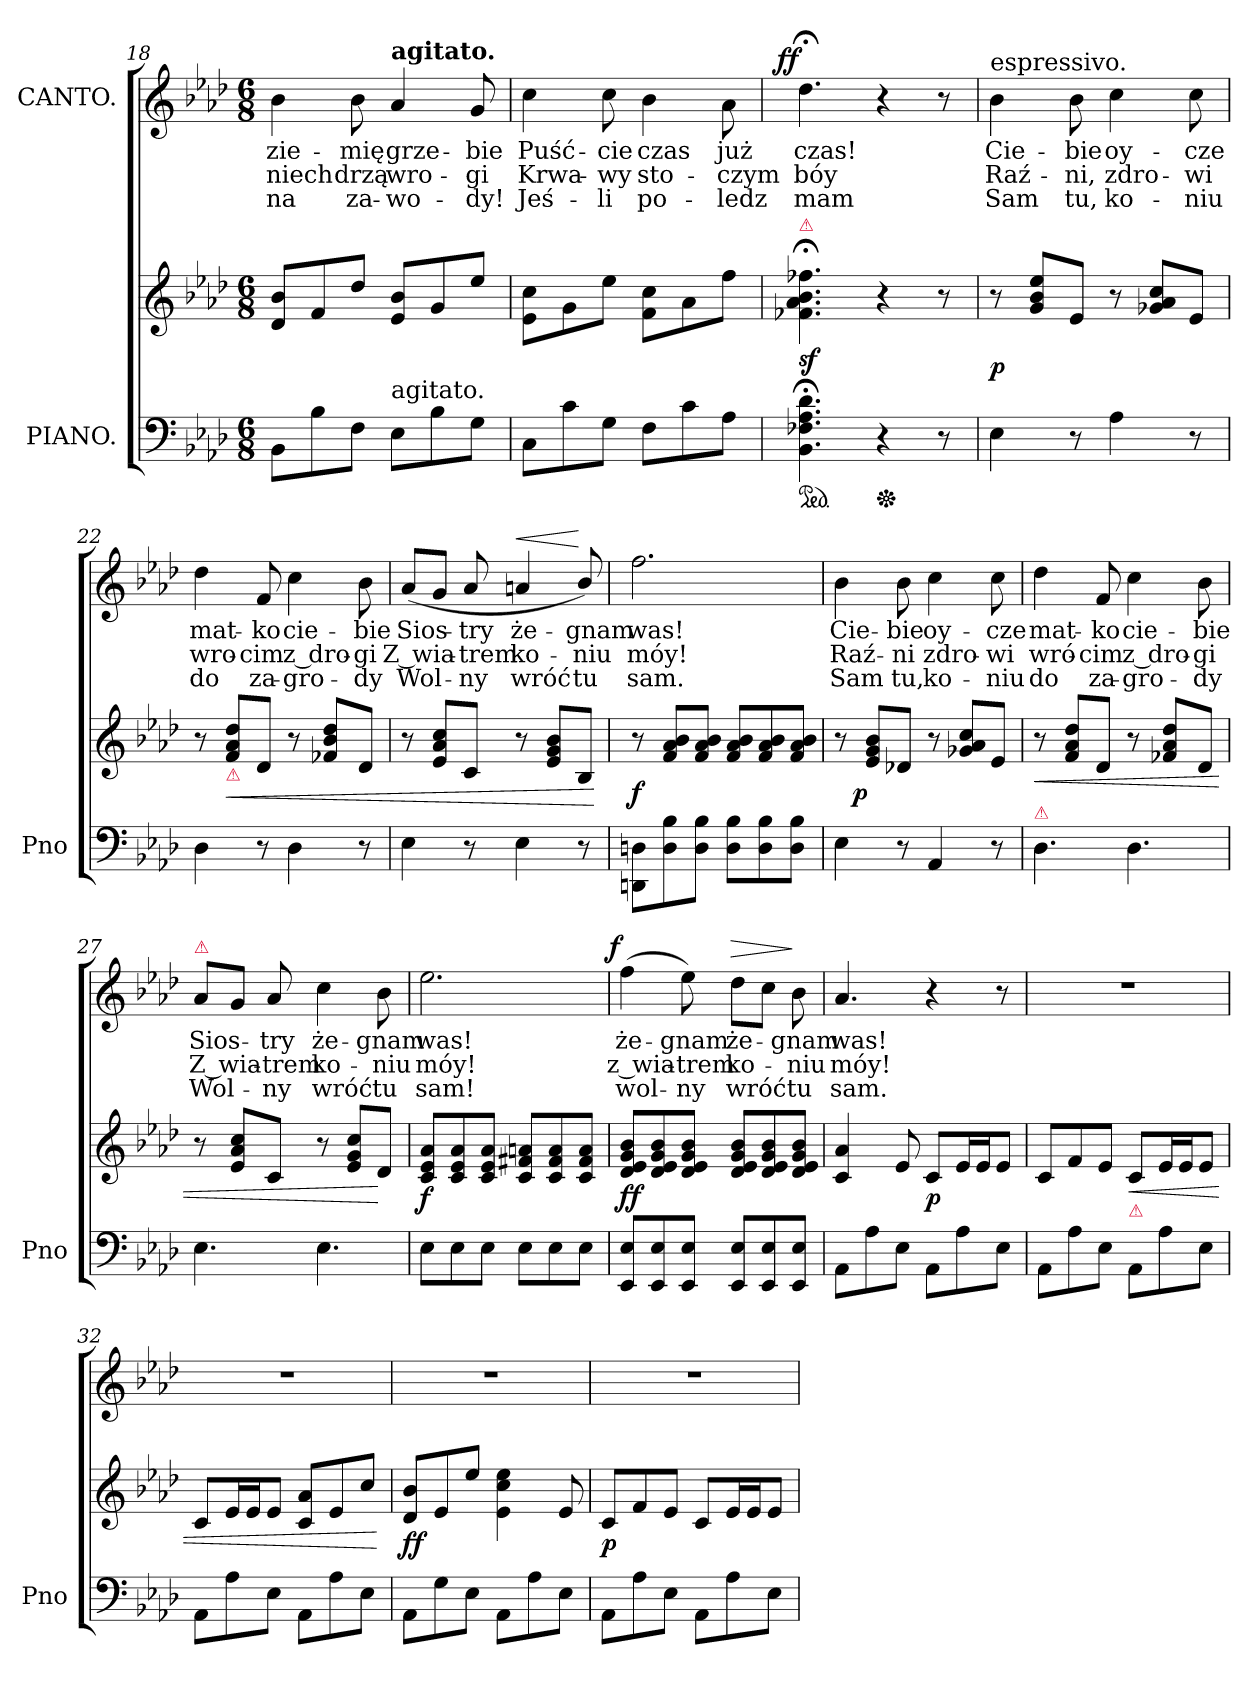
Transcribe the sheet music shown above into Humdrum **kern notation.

**kern	**kern	**dynam	**kern	**text	**text	**text	**dynam
*part2	*part2	*part2	*part1	*part1	*part1	*part1	*part1
*staff3	*staff2	*staff2/3	*staff1	*staff1	*staff1	*staff1	*staff1
*I"PIANO.	*	*	*I"CANTO.	*	*	*	*
*I'Pno	*	*	*	*	*	*	*
*clefF4	*clefG2	*	*clefG2	*	*	*	*
*k[b-e-a-d-]	*k[b-e-a-d-]	*	*k[b-e-a-d-]	*	*	*	*
*A-:	*A-:	*	*A-:	*	*	*	*
*M6/8	*M6/8	*	*M6/8	*	*	*	*
=18	=18	=18	=18	=18	=18	=18	=18
8BB-L	8d- 8b-L	.	4b-	zie-	niech	na	.
8B-	8f	.	.	.	.	.	.
8FJ	8dd-J	.	8b-	-mię	drzą	za-	.
!	!	!	!LO:TX:a:B:t=agitato.	!	!	!	!
!LO:TX:a:t=agitato.	!	!	!	!	!	!	!
8E-L	8e- 8b-L	.	4a-	grze-	wro-	-wo-	.
8B-	8g	.	.	.	.	.	.
8GJ	8ee-J	.	8g	-bie	-gi	-dy!	.
=19	=19	=19	=19	=19	=19	=19	=19
8CL	8e-\ 8cc\L	.	4cc	Puść-	Krwa-	Jeś-	.
8c	8g\	.	.	.	.	.	.
8GJ	8ee-\J	.	8cc	-cie	-wy	-li	.
8FL	8f 8ccL	.	4b-	czas	sto-	po-	.
8c	8a-	.	.	.	.	.	.
8A-J	8ffJ	.	8a-\	już	-czym	-ledz	.
=20	=20	=20	=20	=20	=20	=20	=20
!	!LO:TX:a:color=crimson:t=⚠	!	!	!	!	!	!
!	!	!	!	!	!	!	!LO:DY:a:rj
*ped	*	*	*	*	*	*	*
4.BB-;< 4.F-X;< 4.A-;< 4.d-;<	4.f-X;< 4.a-;< 4.b-;< 4.ff-X;<	sf	4.dd-;<	czas!	bóy	mam	ff
*Xped	*	*	*	*	*	*	*
4r	4r	.	4r	.	.	.	.
8r	8r	.	8r	.	.	.	.
=21	=21	=21	=21	=21	=21	=21	=21
!	!	!	!LO:TX:a:t=espressivo.	!	!	!	!
4E-	8r	p	4b-	Cie-	Raź-	Sam	.
.	8g 8b- 8ee-L	.	.	.	.	.	.
8r	8e-J	.	8b-	-bie	-ni,	tu,	.
4A-	8r	.	4cc	oy-	zdro-	ko-	.
.	8g-X 8a- 8ccL	.	.	.	.	.	.
8r	8e-J	.	8cc	-cze	-wi	-niu	.
=22	=22	=22	=22	=22	=22	=22	=22
4D-	8r	.	4dd-	mat-	wro-	do	.
!	!LO:TX:b:color=crimson:t=⚠	!	!	!	!	!	!
.	8f 8a- 8dd-L	<	.	.	.	.	.
8r	8d-J	.	8f	-ko	cim	za-	.
4D-	8r	.	4cc	cie-	z dro-	-gro-	.
.	8f-X 8b- 8dd-L	.	.	.	.	.	.
8r	8d-J	.	8b-	-bie	-gi	-dy	.
=23	=23	=23	=23	=23	=23	=23	=23
4E-	8r	.	(<8a-L	Sios-	Z wia-	Wol-	.
.	8e- 8a- 8ccL	.	8gJ	.	.	.	.
8r	8cJ	.	8a-	-try	-trem	-ny	.
!	!	!	!	!	!	!	!LO:HP:a
4E-	8r	.	4an	że-	ko-	wróć	<
.	8e- 8g 8b-L	.	.	.	.	.	.
8r	8B-J	.	8b-/)	-gnam	-niu	tu	[
.	.	[	.	.	.	.	.
=24	=24	=24	=24	=24	=24	=24	=24
8DDn\ 8Dn\L	8r	f	2.ff	was!	móy!	sam.	.
8D 8B-	8f 8a- 8b-L	.	.	.	.	.	.
8D 8B-J	8f 8a- 8b-J	.	.	.	.	.	.
8D 8B-L	8f 8a- 8b-L	.	.	.	.	.	.
8D 8B-	8f 8a- 8b-	.	.	.	.	.	.
8D 8B-J	8f 8a- 8b-J	.	.	.	.	.	.
=25	=25	=25	=25	=25	=25	=25	=25
4E-	8r	.	4b-	Cie-	Raź-	Sam	.
!	!	!LO:DY:rj	!	!	!	!	!
.	8e- 8g 8b-L	p	.	.	.	.	.
8r	8d-XJ	.	8b-	-bie	-ni	tu,	.
4AA-	8r	.	4cc	oy-	zdro-	ko-	.
.	8g-X 8a- 8ccL	.	.	.	.	.	.
8r	8e-J	.	8cc	-cze	-wi	-niu	.
=26	=26	=26	=26	=26	=26	=26	=26
!LO:TX:a:color=crimson:t=⚠	!	!	!	!	!	!	!
!	!	!LO:HP:b	!	!	!	!	!
4.D-	8r	<	4dd-	mat-	wró-	do	.
.	8f 8a- 8dd-L	.	.	.	.	.	.
.	8d-J	.	8f	-ko	-cim	za-	.
4.D-	8r	.	4cc	cie-	z dro-	-gro-	.
.	8f-X 8a- 8dd-L	.	.	.	.	.	.
.	8d-J	.	8b-	-bie	-gi	-dy	.
=27	=27	=27	=27	=27	=27	=27	=27
!	!	!	!LO:TX:a:color=crimson:t=⚠	!	!	!	!
4.E-	8r	.	8a-L	Sios-	Z wia-	Wol-	.
.	8e- 8a- 8ccL	.	8gJ	.	.	.	.
.	8cJ	.	8a-	-try	-trem	-ny	.
4.E-	8r	.	4cc	że-	ko-	wróć	.
.	8e- 8g 8ccL	.	.	.	.	.	.
.	8d-J	[	8b-	-gnam	-niu	tu	.
=28	=28	=28	=28	=28	=28	=28	=28
8E-L	8c 8e- 8a-L	f	2.ee-	was!	móy!	sam!	.
8E-	8c 8e- 8a-	.	.	.	.	.	.
8E-J	8c 8e- 8a-J	.	.	.	.	.	.
8E-L	8c 8f#X 8anL	.	.	.	.	.	.
8E-	8c 8f# 8a	.	.	.	.	.	.
8E-J	8c 8f# 8aJ	.	.	.	.	.	.
=29	=29	=29	=29	=29	=29	=29	=29
!	!	!	!	!	!	!	!LO:DY:a:rj
8EE- 8E-L	8d- 8e- 8g 8b-L	ff	(4ff	że-	z wia-	wol-	f
8EE- 8E-	8d- 8e- 8g 8b-	.	.	.	.	.	.
8EE- 8E-J	8d- 8e- 8g 8b-J	.	8ee-)	-gnam	-trem	-ny	.
!	!	!	!	!	!	!	!LO:HP:a
8EE- 8E-L	8d- 8e- 8g 8b-L	.	8dd-L	że-	ko-	wróć	>
8EE- 8E-	8d- 8e- 8g 8b-	.	8ccJ	.	.	.	.
8EE- 8E-J	8d- 8e- 8g 8b-J	.	8b-	-gnam	-niu	tu	]
=30	=30	=30	=30	=30	=30	=30	=30
8AA-L	4c 4a-	.	4.a-	was!	móy!	sam.	.
8A-	.	.	.	.	.	.	.
8E-J	8e-	.	.	.	.	.	.
8AA-L	8cL	p	4r	.	.	.	.
8A-	16e-L	.	.	.	.	.	.
.	16e-J	.	.	.	.	.	.
8E-J	8e-J	.	8r	.	.	.	.
=31	=31	=31	=31	=31	=31	=31	=31
8AA-L	8cL	.	2.rdd	.	.	.	.
8A-	8f	.	.	.	.	.	.
8E-J	8e-J	.	.	.	.	.	.
!	!LO:TX:b:color=crimson:t=⚠	!	!	!	!	!	!
!	!	!LO:HP:b	!	!	!	!	!
8AA-L	8cL	<	.	.	.	.	.
8A-	16e-L	.	.	.	.	.	.
.	16e-J	.	.	.	.	.	.
8E-J	8e-J	.	.	.	.	.	.
=32	=32	=32	=32	=32	=32	=32	=32
8AA-L	8cL	.	2.rdd	.	.	.	.
8A-	16e-L	.	.	.	.	.	.
.	16e-J	.	.	.	.	.	.
8E-J	8e-J	.	.	.	.	.	.
8AA-L	8c 8a-L	.	.	.	.	.	.
8A-	8e-	.	.	.	.	.	.
8E-J	8ccJ	.	.	.	.	.	.
.	.	[	.	.	.	.	.
=33	=33	=33	=33	=33	=33	=33	=33
8AA-L	8d- 8b-L	ff	2.rdd	.	.	.	.
8G	8e-	.	.	.	.	.	.
8E-J	8ee-J	.	.	.	.	.	.
8AA-L	4e-\ 4cc\ 4ee-\	.	.	.	.	.	.
8A-	.	.	.	.	.	.	.
8E-J	8e-	.	.	.	.	.	.
=34	=34	=34	=34	=34	=34	=34	=34
8AA-L	8cL	p	2.rdd	.	.	.	.
8A-	8f	.	.	.	.	.	.
8E-J	8e-J	.	.	.	.	.	.
8AA-L	8cL	.	.	.	.	.	.
8A-	16e-L	.	.	.	.	.	.
.	16e-J	.	.	.	.	.	.
8E-J	8e-J	.	.	.	.	.	.
=	=	=	=	=	=	=	=
*-	*-	*-	*-	*-	*-	*-	*-
